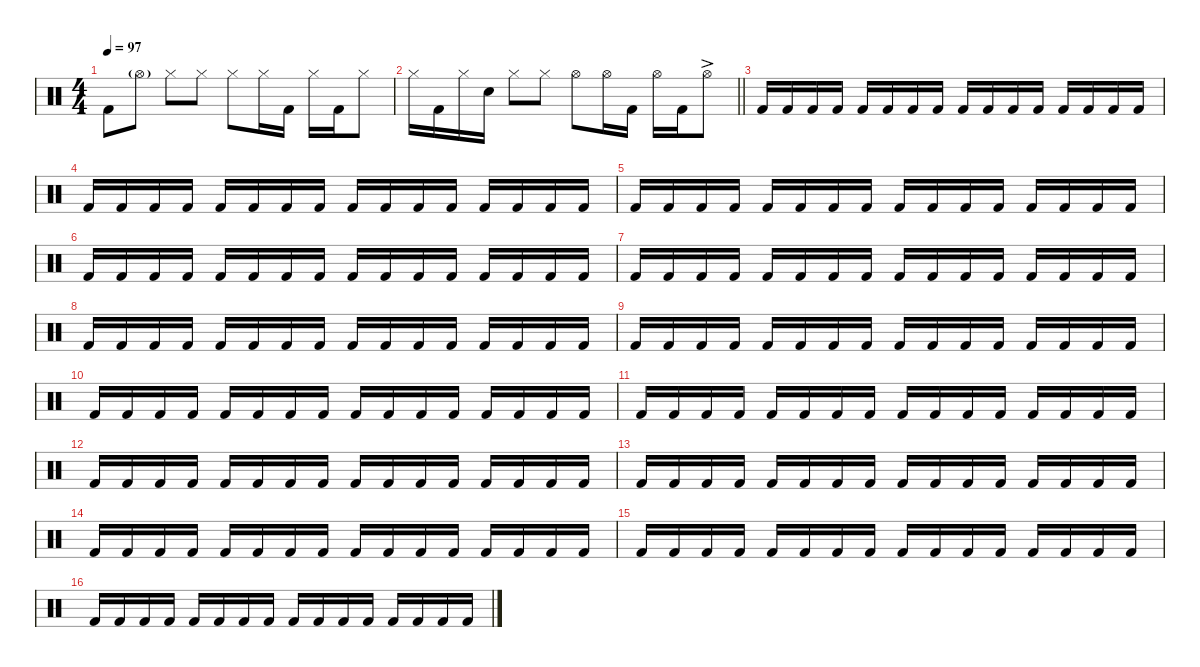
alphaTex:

\defaultSystemsLayout 4
\hideDynamics
\bracketExtendMode nobrackets
\singleTrackTrackNamePolicy hidden
\multiTrackTrackNamePolicy hidden
\firstSystemTrackNameMode fullname
\firstSystemTrackNameOrientation horizontal
\otherSystemsTrackNameOrientation horizontal
\track ("Drums [Martin Lopez]" "drm.") {defaultSystemsLayout 4 instrument percussion}
\staff {score}
\articulation defaults
\ts (4 4)
\tempo 97
\clef neutral
\ks c "Kick (hit) 2".8{dy f beam Down} "Hi-Hat (open)"{g}.8{dy ff beam Down} "Hi-Hat (closed)".8{dy f beam Down} "Hi-Hat (closed)".8{beam Down} "Hi-Hat (closed)".8{beam Down} "Hi-Hat (closed)".16{beam Down} "Kick (hit) 2".16{beam Down} "Hi-Hat (closed)".16{beam Down} "Kick (hit) 2".16{beam Down} "Hi-Hat (closed)".8{beam Down}
|
\barLineRight lightlight "Hi-Hat (closed)".16{beam Down} "Kick (hit) 2".16{beam Down} "Hi-Hat (closed)".16{beam Down} "Snare (hit) 2".16{beam Down} "Hi-Hat (closed)".8{beam Down} "Hi-Hat (closed)".8{beam Down} "Hi-Hat (open)".8{beam Down} "Hi-Hat (open)".16{beam Down} "Kick (hit) 2".16{beam Down} "Hi-Hat (open)".16{beam Down} "Kick (hit) 2".16{beam Down} "Hi-Hat (open)"{ac}.8{dy mf beam Down}
|
"Kick (hit) 2".16{dy f beam Up} "Kick (hit) 2".16{beam Up} "Kick (hit) 2".16{beam Up} "Kick (hit) 2".16{beam Up} "Kick (hit) 2".16{beam Up} "Kick (hit) 2".16{beam Up} "Kick (hit) 2".16{beam Up} "Kick (hit) 2".16{beam Up} "Kick (hit) 2".16{beam Up} "Kick (hit) 2".16{beam Up} "Kick (hit) 2".16{beam Up} "Kick (hit) 2".16{beam Up} "Kick (hit) 2".16{beam Up} "Kick (hit) 2".16{beam Up} "Kick (hit) 2".16{beam Up} "Kick (hit) 2".16{beam Up} |
"Kick (hit) 2".16{beam Up} "Kick (hit) 2".16{beam Up} "Kick (hit) 2".16{beam Up} "Kick (hit) 2".16{beam Up} "Kick (hit) 2".16{beam Up} "Kick (hit) 2".16{beam Up} "Kick (hit) 2".16{beam Up} "Kick (hit) 2".16{beam Up} "Kick (hit) 2".16{beam Up} "Kick (hit) 2".16{beam Up} "Kick (hit) 2".16{beam Up} "Kick (hit) 2".16{beam Up} "Kick (hit) 2".16{beam Up} "Kick (hit) 2".16{beam Up} "Kick (hit) 2".16{beam Up} "Kick (hit) 2".16{beam Up} |
"Kick (hit) 2".16{beam Up} "Kick (hit) 2".16{beam Up} "Kick (hit) 2".16{beam Up} "Kick (hit) 2".16{beam Up} "Kick (hit) 2".16{beam Up} "Kick (hit) 2".16{beam Up} "Kick (hit) 2".16{beam Up} "Kick (hit) 2".16{beam Up} "Kick (hit) 2".16{beam Up} "Kick (hit) 2".16{beam Up} "Kick (hit) 2".16{beam Up} "Kick (hit) 2".16{beam Up} "Kick (hit) 2".16{beam Up} "Kick (hit) 2".16{beam Up} "Kick (hit) 2".16{beam Up} "Kick (hit) 2".16{beam Up} |
"Kick (hit) 2".16{beam Up} "Kick (hit) 2".16{beam Up} "Kick (hit) 2".16{beam Up} "Kick (hit) 2".16{beam Up} "Kick (hit) 2".16{beam Up} "Kick (hit) 2".16{beam Up} "Kick (hit) 2".16{beam Up} "Kick (hit) 2".16{beam Up} "Kick (hit) 2".16{beam Up} "Kick (hit) 2".16{beam Up} "Kick (hit) 2".16{beam Up} "Kick (hit) 2".16{beam Up} "Kick (hit) 2".16{beam Up} "Kick (hit) 2".16{beam Up} "Kick (hit) 2".16{beam Up} "Kick (hit) 2".16{beam Up} |
"Kick (hit) 2".16{beam Up} "Kick (hit) 2".16{beam Up} "Kick (hit) 2".16{beam Up} "Kick (hit) 2".16{beam Up} "Kick (hit) 2".16{beam Up} "Kick (hit) 2".16{beam Up} "Kick (hit) 2".16{beam Up} "Kick (hit) 2".16{beam Up} "Kick (hit) 2".16{beam Up} "Kick (hit) 2".16{beam Up} "Kick (hit) 2".16{beam Up} "Kick (hit) 2".16{beam Up} "Kick (hit) 2".16{beam Up} "Kick (hit) 2".16{beam Up} "Kick (hit) 2".16{beam Up} "Kick (hit) 2".16{beam Up} |
"Kick (hit) 2".16{beam Up} "Kick (hit) 2".16{beam Up} "Kick (hit) 2".16{beam Up} "Kick (hit) 2".16{beam Up} "Kick (hit) 2".16{beam Up} "Kick (hit) 2".16{beam Up} "Kick (hit) 2".16{beam Up} "Kick (hit) 2".16{beam Up} "Kick (hit) 2".16{beam Up} "Kick (hit) 2".16{beam Up} "Kick (hit) 2".16{beam Up} "Kick (hit) 2".16{beam Up} "Kick (hit) 2".16{beam Up} "Kick (hit) 2".16{beam Up} "Kick (hit) 2".16{beam Up} "Kick (hit) 2".16{beam Up} |
"Kick (hit) 2".16{beam Up} "Kick (hit) 2".16{beam Up} "Kick (hit) 2".16{beam Up} "Kick (hit) 2".16{beam Up} "Kick (hit) 2".16{beam Up} "Kick (hit) 2".16{beam Up} "Kick (hit) 2".16{beam Up} "Kick (hit) 2".16{beam Up} "Kick (hit) 2".16{beam Up} "Kick (hit) 2".16{beam Up} "Kick (hit) 2".16{beam Up} "Kick (hit) 2".16{beam Up} "Kick (hit) 2".16{beam Up} "Kick (hit) 2".16{beam Up} "Kick (hit) 2".16{beam Up} "Kick (hit) 2".16{beam Up} |
"Kick (hit) 2".16{beam Up} "Kick (hit) 2".16{beam Up} "Kick (hit) 2".16{beam Up} "Kick (hit) 2".16{beam Up} "Kick (hit) 2".16{beam Up} "Kick (hit) 2".16{beam Up} "Kick (hit) 2".16{beam Up} "Kick (hit) 2".16{beam Up} "Kick (hit) 2".16{beam Up} "Kick (hit) 2".16{beam Up} "Kick (hit) 2".16{beam Up} "Kick (hit) 2".16{beam Up} "Kick (hit) 2".16{beam Up} "Kick (hit) 2".16{beam Up} "Kick (hit) 2".16{beam Up} "Kick (hit) 2".16{beam Up} |
"Kick (hit) 2".16{beam Up} "Kick (hit) 2".16{beam Up} "Kick (hit) 2".16{beam Up} "Kick (hit) 2".16{beam Up} "Kick (hit) 2".16{beam Up} "Kick (hit) 2".16{beam Up} "Kick (hit) 2".16{beam Up} "Kick (hit) 2".16{beam Up} "Kick (hit) 2".16{beam Up} "Kick (hit) 2".16{beam Up} "Kick (hit) 2".16{beam Up} "Kick (hit) 2".16{beam Up} "Kick (hit) 2".16{beam Up} "Kick (hit) 2".16{beam Up} "Kick (hit) 2".16{beam Up} "Kick (hit) 2".16{beam Up} |
"Kick (hit) 2".16{beam Up} "Kick (hit) 2".16{beam Up} "Kick (hit) 2".16{beam Up} "Kick (hit) 2".16{beam Up} "Kick (hit) 2".16{beam Up} "Kick (hit) 2".16{beam Up} "Kick (hit) 2".16{beam Up} "Kick (hit) 2".16{beam Up} "Kick (hit) 2".16{beam Up} "Kick (hit) 2".16{beam Up} "Kick (hit) 2".16{beam Up} "Kick (hit) 2".16{beam Up} "Kick (hit) 2".16{beam Up} "Kick (hit) 2".16{beam Up} "Kick (hit) 2".16{beam Up} "Kick (hit) 2".16{beam Up} |
"Kick (hit) 2".16{beam Up} "Kick (hit) 2".16{beam Up} "Kick (hit) 2".16{beam Up} "Kick (hit) 2".16{beam Up} "Kick (hit) 2".16{beam Up} "Kick (hit) 2".16{beam Up} "Kick (hit) 2".16{beam Up} "Kick (hit) 2".16{beam Up} "Kick (hit) 2".16{beam Up} "Kick (hit) 2".16{beam Up} "Kick (hit) 2".16{beam Up} "Kick (hit) 2".16{beam Up} "Kick (hit) 2".16{beam Up} "Kick (hit) 2".16{beam Up} "Kick (hit) 2".16{beam Up} "Kick (hit) 2".16{beam Up} |
"Kick (hit) 2".16{beam Up} "Kick (hit) 2".16{beam Up} "Kick (hit) 2".16{beam Up} "Kick (hit) 2".16{beam Up} "Kick (hit) 2".16{beam Up} "Kick (hit) 2".16{beam Up} "Kick (hit) 2".16{beam Up} "Kick (hit) 2".16{beam Up} "Kick (hit) 2".16{beam Up} "Kick (hit) 2".16{beam Up} "Kick (hit) 2".16{beam Up} "Kick (hit) 2".16{beam Up} "Kick (hit) 2".16{beam Up} "Kick (hit) 2".16{beam Up} "Kick (hit) 2".16{beam Up} "Kick (hit) 2".16{beam Up} |
"Kick (hit) 2".16{beam Up} "Kick (hit) 2".16{beam Up} "Kick (hit) 2".16{beam Up} "Kick (hit) 2".16{beam Up} "Kick (hit) 2".16{beam Up} "Kick (hit) 2".16{beam Up} "Kick (hit) 2".16{beam Up} "Kick (hit) 2".16{beam Up} "Kick (hit) 2".16{beam Up} "Kick (hit) 2".16{beam Up} "Kick (hit) 2".16{beam Up} "Kick (hit) 2".16{beam Up} "Kick (hit) 2".16{beam Up} "Kick (hit) 2".16{beam Up} "Kick (hit) 2".16{beam Up} "Kick (hit) 2".16{beam Up} |
"Kick (hit) 2".16{beam Up} "Kick (hit) 2".16{beam Up} "Kick (hit) 2".16{beam Up} "Kick (hit) 2".16{beam Up} "Kick (hit) 2".16{beam Up} "Kick (hit) 2".16{beam Up} "Kick (hit) 2".16{beam Up} "Kick (hit) 2".16{beam Up} "Kick (hit) 2".16{beam Up} "Kick (hit) 2".16{beam Up} "Kick (hit) 2".16{beam Up} "Kick (hit) 2".16{beam Up} "Kick (hit) 2".16{beam Up} "Kick (hit) 2".16{beam Up} "Kick (hit) 2".16{beam Up} "Kick (hit) 2".16{beam Up}
